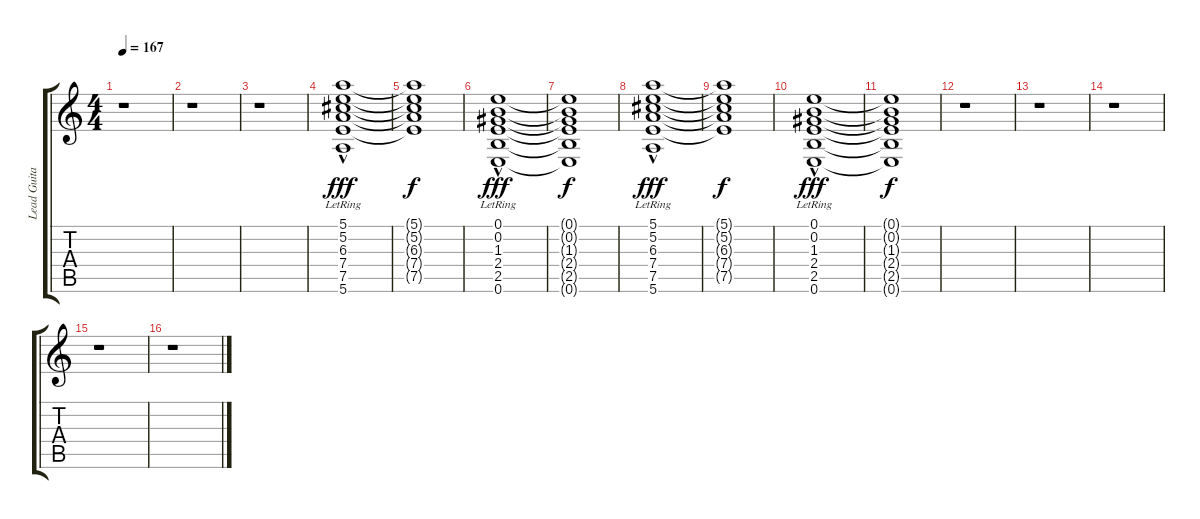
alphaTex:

\track ("Lead Guitar" "Lead Guita") {instrument distortionguitar}
\staff {score tabs}
\tuning (E4 B3 G3 D3 A2 E2) {hide}
\ts (4 4)
\tempo 167
\clef g2
\ks c
r.1{dy f} |
r.1 |
r.1 |
(5.1{hac lr} 5.2{hac lr} 6.3{hac lr} 7.4{hac lr} 7.5{hac lr} 5.6).1{dy fff} |
(5.1{t} 5.2{t} 6.3{t} 7.4{t} 7.5{t}).1{dy f} |
(0.1{hac lr} 0.2{hac lr} 1.3{hac lr} 2.4{hac lr} 2.5{hac lr} 0.6{hac lr}).1{dy fff} |
(0.1{t} 0.2{t} 1.3{t} 2.4{t} 2.5{t} 0.6{t}).1{dy f} |
(5.1{hac lr} 5.2{hac lr} 6.3{hac lr} 7.4{hac lr} 7.5{hac lr} 5.6).1{dy fff} |
(5.1{t} 5.2{t} 6.3{t} 7.4{t} 7.5{t}).1{dy f} |
(0.1{hac lr} 0.2{hac lr} 1.3{hac lr} 2.4{hac lr} 2.5{hac lr} 0.6{hac lr}).1{dy fff} |
(0.1{t} 0.2{t} 1.3{t} 2.4{t} 2.5{t} 0.6{t}).1{dy f} |
r.1 |
r.1 |
r.1 |
r.1 |
r.1
